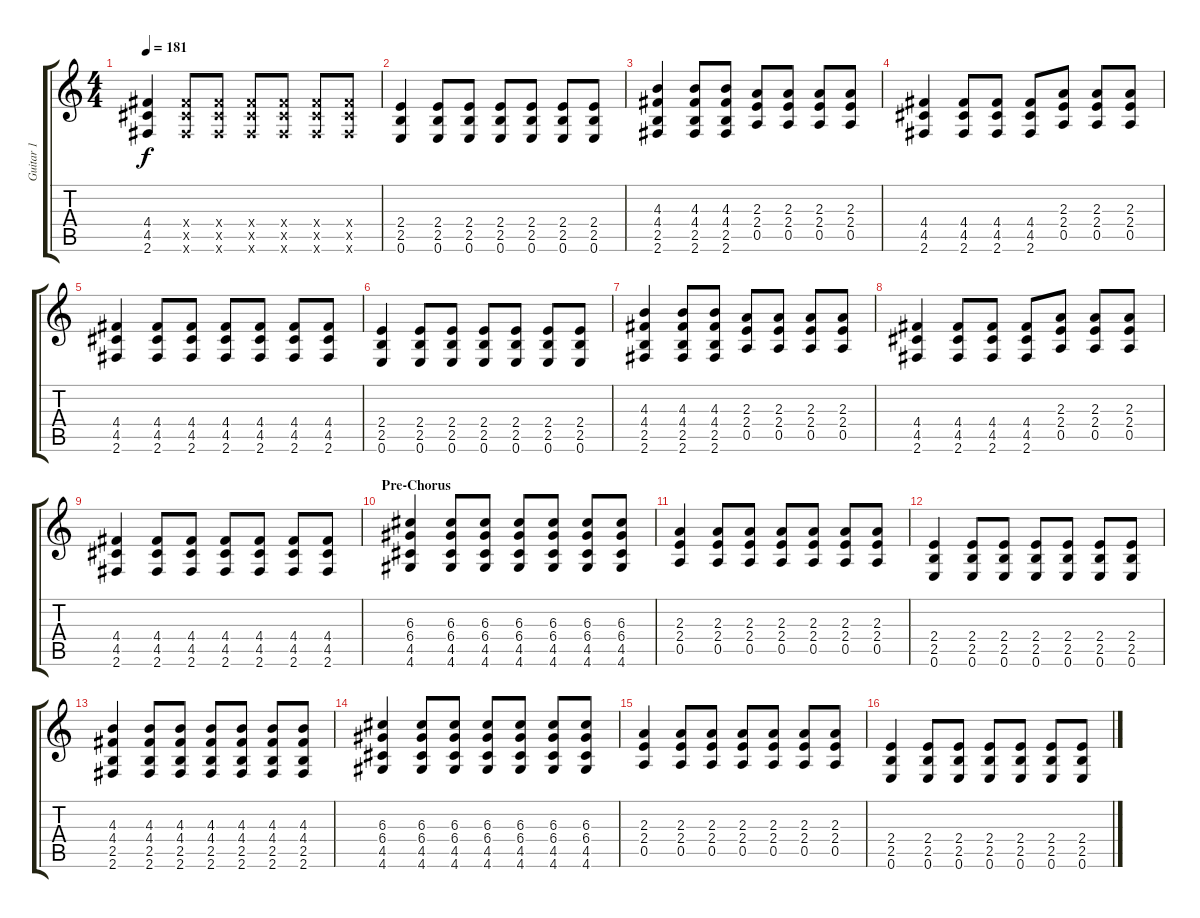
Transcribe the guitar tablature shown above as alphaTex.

\track ("Guitar 1" "Guitar 1") {instrument distortionguitar}
\staff {score tabs}
\tuning (E4 B3 G3 D3 A2 E2) {hide}
\ts (4 4)
\tempo 181
\clef g2
\ks c
(4.4 4.5 2.6).4{dy f} (4.4{x} 4.5{x} 2.6{x}).8 (4.4{x} 4.5{x} 2.6{x}).8 (4.4{x} 4.5{x} 2.6{x}).8 (4.4{x} 4.5{x} 2.6{x}).8 (4.4{x} 4.5{x} 2.6{x}).8 (4.4{x} 4.5{x} 2.6{x}).8 |
(2.4 2.5 0.6).4 (2.4 2.5 0.6).8 (2.4 2.5 0.6).8 (2.4 2.5 0.6).8 (2.4 2.5 0.6).8 (2.4 2.5 0.6).8 (2.4 2.5 0.6).8 |
(4.3 4.4 2.5 2.6).4 (4.3 4.4 2.5 2.6).8 (4.3 4.4 2.5 2.6).8 (2.3 2.4 0.5).8 (2.3 2.4 0.5).8 (2.3 2.4 0.5).8 (2.3 2.4 0.5).8 |
(4.4 4.5 2.6).4 (4.4 4.5 2.6).8 (4.4 4.5 2.6).8 (4.4 4.5 2.6).8 (2.3 2.4 0.5).8 (2.3 2.4 0.5).8 (2.3 2.4 0.5).8 |
(4.4 4.5 2.6).4 (4.4 4.5 2.6).8 (4.4 4.5 2.6).8 (4.4 4.5 2.6).8 (4.4 4.5 2.6).8 (4.4 4.5 2.6).8 (4.4 4.5 2.6).8 |
(2.4 2.5 0.6).4 (2.4 2.5 0.6).8 (2.4 2.5 0.6).8 (2.4 2.5 0.6).8 (2.4 2.5 0.6).8 (2.4 2.5 0.6).8 (2.4 2.5 0.6).8 |
(4.3 4.4 2.5 2.6).4 (4.3 4.4 2.5 2.6).8 (4.3 4.4 2.5 2.6).8 (2.3 2.4 0.5).8 (2.3 2.4 0.5).8 (2.3 2.4 0.5).8 (2.3 2.4 0.5).8 |
(4.4 4.5 2.6).4 (4.4 4.5 2.6).8 (4.4 4.5 2.6).8 (4.4 4.5 2.6).8 (2.3 2.4 0.5).8 (2.3 2.4 0.5).8 (2.3 2.4 0.5).8 |
(4.4 4.5 2.6).4 (4.4 4.5 2.6).8 (4.4 4.5 2.6).8 (4.4 4.5 2.6).8 (4.4 4.5 2.6).8 (4.4 4.5 2.6).8 (4.4 4.5 2.6).8 |
\section ("" "Pre-Chorus")
(6.3 6.4 4.5 4.6).4 (6.3 6.4 4.5 4.6).8 (6.3 6.4 4.5 4.6).8 (6.3 6.4 4.5 4.6).8 (6.3 6.4 4.5 4.6).8 (6.3 6.4 4.5 4.6).8 (6.3 6.4 4.5 4.6).8 |
(2.3 2.4 0.5).4 (2.3 2.4 0.5).8 (2.3 2.4 0.5).8 (2.3 2.4 0.5).8 (2.3 2.4 0.5).8 (2.3 2.4 0.5).8 (2.3 2.4 0.5).8 |
(2.4 2.5 0.6).4 (2.4 2.5 0.6).8 (2.4 2.5 0.6).8 (2.4 2.5 0.6).8 (2.4 2.5 0.6).8 (2.4 2.5 0.6).8 (2.4 2.5 0.6).8 |
(4.3 4.4 2.5 2.6).4 (4.3 4.4 2.5 2.6).8 (4.3 4.4 2.5 2.6).8 (4.3 4.4 2.5 2.6).8 (4.3 4.4 2.5 2.6).8 (4.3 4.4 2.5 2.6).8 (4.3 4.4 2.5 2.6).8 |
(6.3 6.4 4.5 4.6).4 (6.3 6.4 4.5 4.6).8 (6.3 6.4 4.5 4.6).8 (6.3 6.4 4.5 4.6).8 (6.3 6.4 4.5 4.6).8 (6.3 6.4 4.5 4.6).8 (6.3 6.4 4.5 4.6).8 |
(2.3 2.4 0.5).4 (2.3 2.4 0.5).8 (2.3 2.4 0.5).8 (2.3 2.4 0.5).8 (2.3 2.4 0.5).8 (2.3 2.4 0.5).8 (2.3 2.4 0.5).8 |
(2.4 2.5 0.6).4 (2.4 2.5 0.6).8 (2.4 2.5 0.6).8 (2.4 2.5 0.6).8 (2.4 2.5 0.6).8 (2.4 2.5 0.6).8 (2.4 2.5 0.6).8
